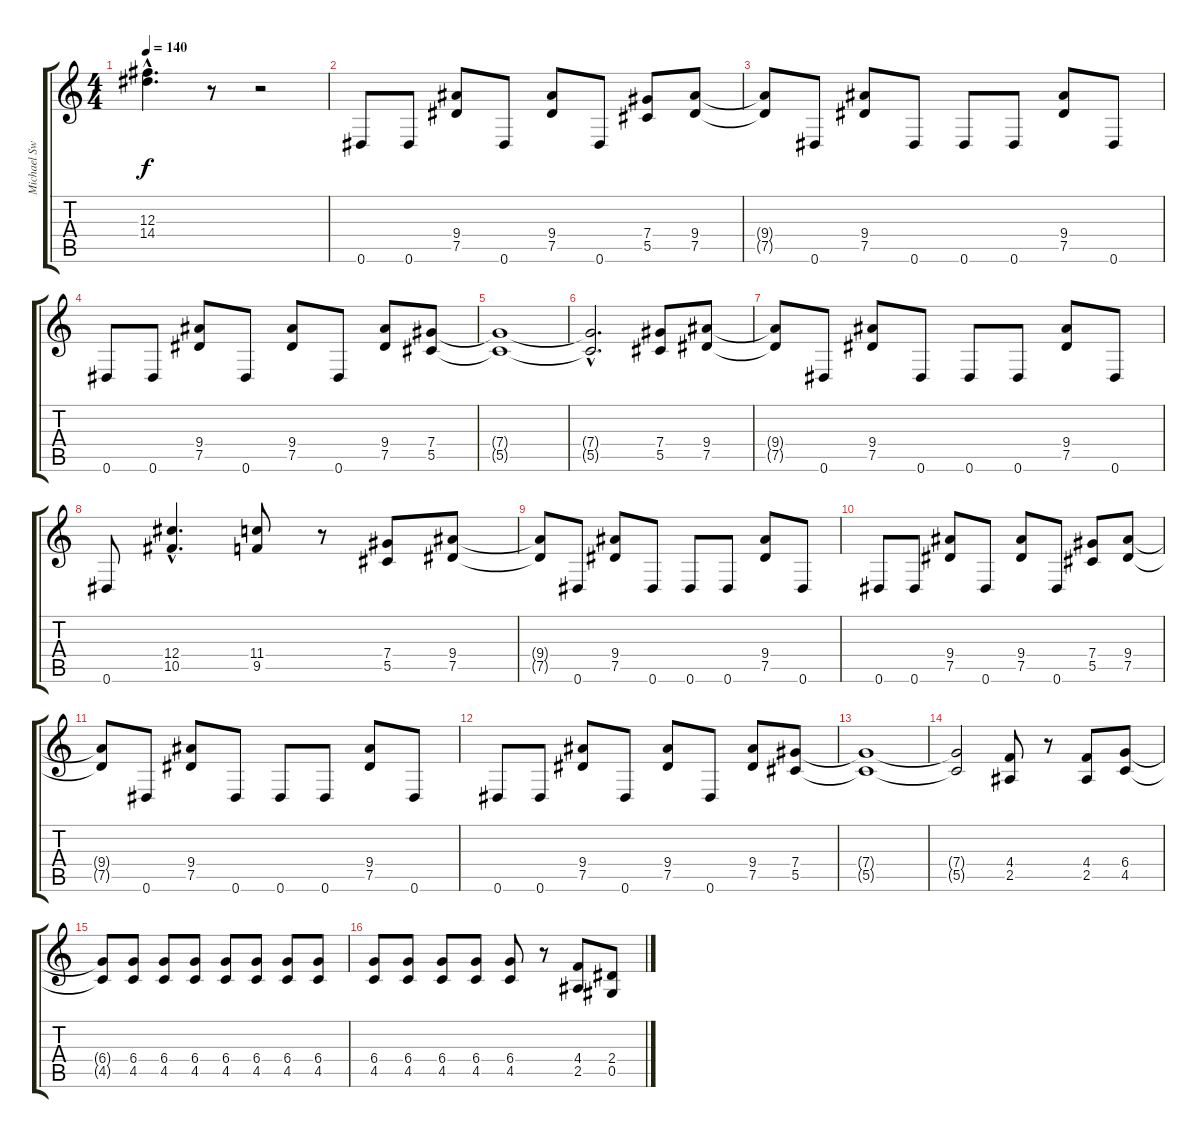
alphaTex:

\track ("Michael Sweet" "Michael Sw") {instrument overdrivenguitar}
\staff {score tabs}
\tuning (Eb4 Bb3 Gb3 Db3 Ab2 Eb2) {hide}
\ts (4 4)
\tempo 140
\clef g2
\ks c
(12.3{hac t} 14.4{hac t}).4{d dy f} r.8 r.2 |
0.6.8 0.6.8 (9.4 7.5).8 0.6.8 (9.4 7.5).8 0.6.8 (7.4 5.5).8 (9.4 7.5).8 |
(9.4{t} 7.5{t}).8 0.6.8 (9.4 7.5).8 0.6.8 0.6.8 0.6.8 (9.4 7.5).8 0.6.8 |
0.6.8 0.6.8 (9.4 7.5).8 0.6.8 (9.4 7.5).8 0.6.8 (9.4 7.5).8 (7.4 5.5).8 |
(7.4{t} 5.5{t}).1 |
(7.4{hac t} 5.5{hac t}).2{d} (7.4 5.5).8 (9.4 7.5).8 |
(9.4{t} 7.5{t}).8 0.6.8 (9.4 7.5).8 0.6.8 0.6.8 0.6.8 (9.4 7.5).8 0.6.8 |
0.6.8 (12.4{hac} 10.5{hac}).4{d} (11.4 9.5).8 r.8 (7.4 5.5).8 (9.4 7.5).8 |
(9.4{t} 7.5{t}).8 0.6.8 (9.4 7.5).8 0.6.8 0.6.8 0.6.8 (9.4 7.5).8 0.6.8 |
0.6.8 0.6.8 (9.4 7.5).8 0.6.8 (9.4 7.5).8 0.6.8 (7.4 5.5).8 (9.4 7.5).8 |
(9.4{t} 7.5{t}).8 0.6.8 (9.4 7.5).8 0.6.8 0.6.8 0.6.8 (9.4 7.5).8 0.6.8 |
0.6.8 0.6.8 (9.4 7.5).8 0.6.8 (9.4 7.5).8 0.6.8 (9.4 7.5).8 (7.4 5.5).8 |
(7.4{t} 5.5{t}).1 |
(7.4{t} 5.5{t}).2 (4.4 2.5).8 r.8 (4.4 2.5).8 (6.4 4.5).8 |
(6.4{t} 4.5{t}).8 (6.4 4.5).8 (6.4 4.5).8 (6.4 4.5).8 (6.4 4.5).8 (6.4 4.5).8 (6.4 4.5).8 (6.4 4.5).8 |
(6.4 4.5).8 (6.4 4.5).8 (6.4 4.5).8 (6.4 4.5).8 (6.4 4.5).8 r.8 (4.4 2.5).8 (2.4 0.5).8
